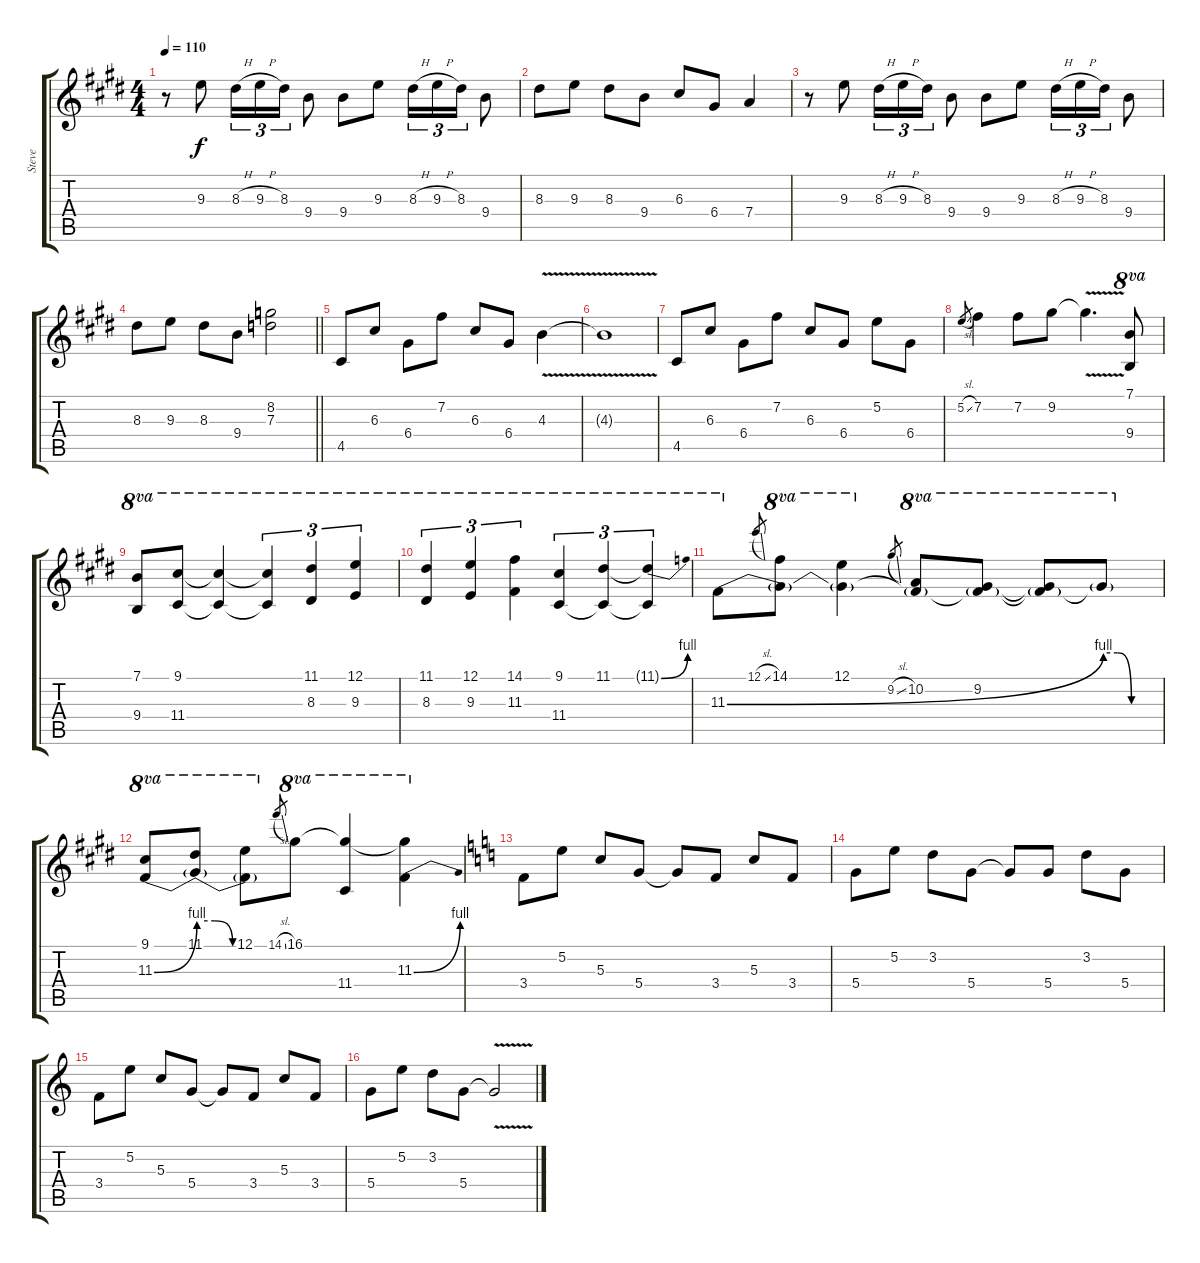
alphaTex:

\track ("Steve" "Steve") {instrument distortionguitar}
\staff {score tabs}
\tuning (E4 B3 G3 D3 A2 E2) {hide}
\ts (4 4)
\tempo 110
\clef g2
\ks c#minor
r.8{dy f} 9.3.8 8.3{h}.16{tu (3 2)} 9.3{h}.16{tu (3 2)} 8.3.16{tu (3 2)} 9.4.8 9.4.8 9.3.8 8.3{h}.16{tu (3 2)} 9.3{h}.16{tu (3 2)} 8.3.16{tu (3 2)} 9.4.8 |
8.3.8 9.3.8 8.3.8 9.4.8 6.3.8 6.4.8 7.4.4 |
r.8 9.3.8 8.3{h}.16{tu (3 2)} 9.3{h}.16{tu (3 2)} 8.3.16{tu (3 2)} 9.4.8 9.4.8 9.3.8 8.3{h}.16{tu (3 2)} 9.3{h}.16{tu (3 2)} 8.3.16{tu (3 2)} 9.4.8 |
\barLineRight lightlight
8.3.8 9.3.8 8.3.8 9.4.8 (8.2 7.3).2 |
4.5.8 6.3.8 6.4.8 7.2.8 6.3.8 6.4.8 4.3{v}.4 |
4.3{t}.1 |
4.5.8 6.3.8 6.4.8 7.2.8 6.3.8 6.4.8 5.2.8 6.4.8 |
5.2{sl}.8{gr} 7.2.4 7.2.8 9.2.8 9.2{v t}.4{d} (7.1 9.4).8{ot 8va} |
(7.1 9.4).8{ot 8va} (9.1 11.4).8{ot 8va} (9.1{t} 11.4{t}).4{ot 8va} (9.1{t} 11.4{t}).4{tu (3 2) ot 8va} (11.1 8.3).4{tu (3 2) ot 8va} (12.1 9.3).4{tu (3 2) ot 8va} |
(11.1 8.3).4{tu (3 2) ot 8va} (12.1 9.3).4{tu (3 2) ot 8va} (14.1 11.3).4{tu (3 2) ot 8va} (9.1 11.4).4{tu (3 2) ot 8va} (11.1 11.4{t}).4{tu (3 2) ot 8va} (11.1{be (bend 0 0 60 4) t} 11.4{t}).4{tu (3 2) ot 8va} |
11.3{be (bend 0 0 60 4)}.8{ot 8va} 12.1{sl}.8{gr} (14.1 11.3{t}).8{ot 8va} (12.1 11.3{t}).4{ot 8va} 9.2{sl}.8{gr} (10.2 11.3{t}).8{ot 8va} (9.2 11.3{t}).8{ot 8va} (9.2{t} 11.3{t}).8{ot 8va} 11.3{be (custom 0 4 15 4 30 0 60 0) t}.8{ot 8va} |
(9.1 11.3{be (bend 0 0 60 4)}).8{ot 8va} (11.1 11.3{be (custom 0 4 15 4 30 0 60 0) t}).8{ot 8va} (12.1 11.3{t}).8{ot 8va} 14.1{sl}.8{gr} 16.1.8{ot 8va} (16.1{t} 11.4).4{ot 8va} (16.1{t} 11.3{be (bend 0 0 60 4)}).4{ot 8va} |
\ks c
3.4.8 5.2.8 5.3.8 5.4.8 5.4{t}.8 3.4.8 5.3.8 3.4.8 |
5.4.8 5.2.8 3.2.8 5.4.8 5.4{t}.8 5.4.8 3.2.8 5.4.8 |
3.4.8 5.2.8 5.3.8 5.4.8 5.4{t}.8 3.4.8 5.3.8 3.4.8 |
5.4.8 5.2.8 3.2.8 5.4.8 5.4{v t}.2
